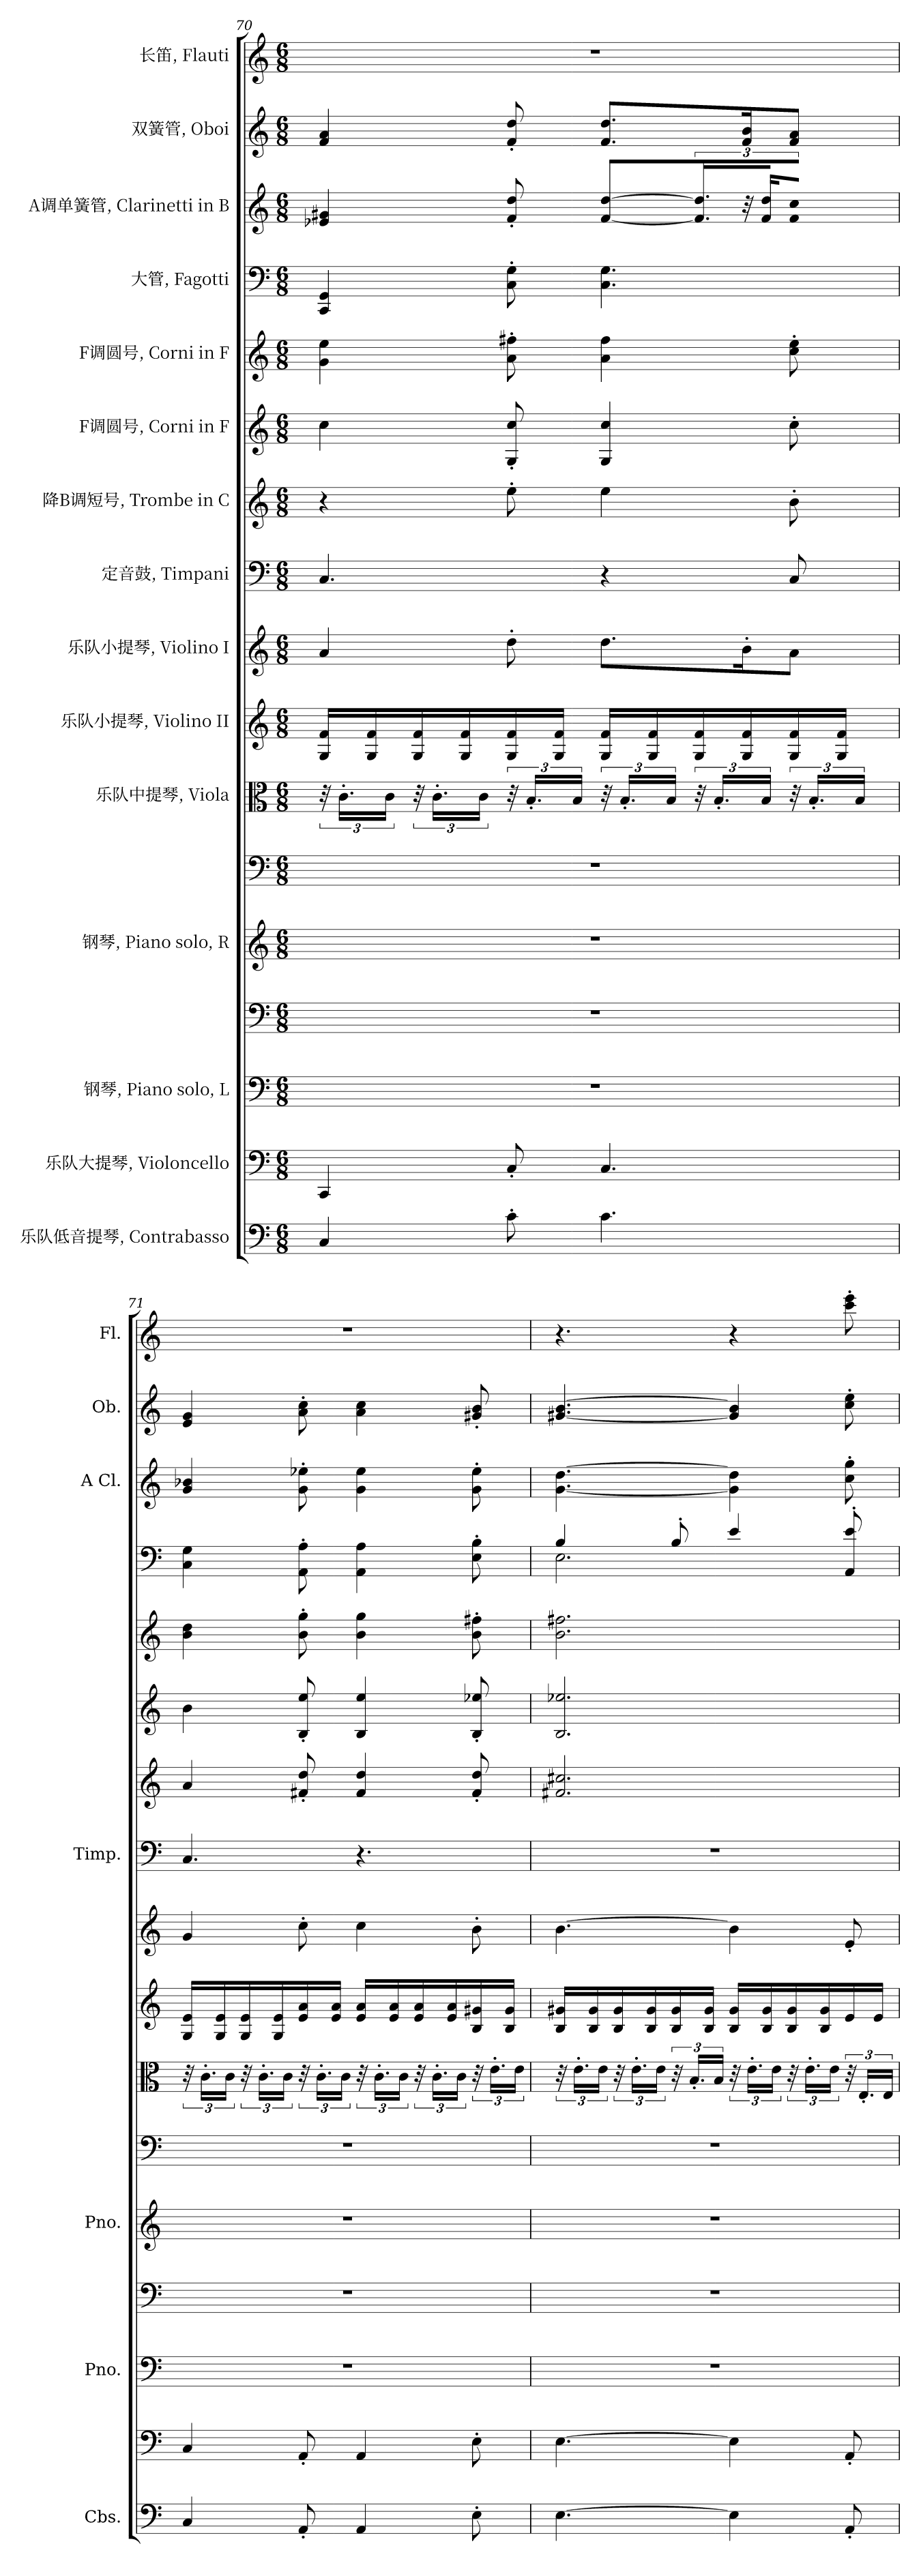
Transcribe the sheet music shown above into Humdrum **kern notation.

**kern	**kern	**kern	**kern	**kern	**kern	**kern	**kern	**kern	**kern	**kern	**kern	**kern	**kern	**kern	**kern	**kern
*part15	*part14	*part13	*part13	*part12	*part12	*part11	*part10	*part9	*part8	*part7	*part6	*part5	*part4	*part3	*part2	*part1
*staff17	*staff16	*staff15	*staff14	*staff13	*staff12	*staff11	*staff10	*staff9	*staff8	*staff7	*staff6	*staff5	*staff4	*staff3	*staff2	*staff1
*I"乐队低音提琴, Contrabasso	*I"乐队大提琴, Violoncello	*I"钢琴, Piano solo, L	*	*I"钢琴, Piano solo, R	*	*I"乐队中提琴, Viola	*I"乐队小提琴, Violino II	*I"乐队小提琴, Violino I	*I"定音鼓, Timpani	*I"降B调短号, Trombe in C	*I"F调圆号, Corni in F	*I"F调圆号, Corni in F	*I"大管, Fagotti	*I"A调单簧管, Clarinetti in B	*I"双簧管, Oboi	*I"长笛, Flauti
*I'Cbs.	*	*I'Pno.	*	*I'Pno.	*	*	*	*	*I'Timp.	*	*	*	*	*I'A Cl.	*I'Ob.	*I'Fl.
*clefF4	*clefF4	*clefF4	*clefF4	*clefG2	*clefF4	*clefC3	*clefG2	*clefG2	*clefF4	*clefG2	*clefG2	*clefG2	*clefF4	*clefG2	*clefG2	*clefG2
*ITrd7c12	*	*	*	*	*	*	*	*	*	*ITrd1c2	*ITrd4c7	*ITrd4c7	*	*ITrd2c3	*	*
*k[]	*k[]	*k[]	*k[]	*k[]	*k[]	*k[]	*k[]	*k[]	*k[]	*k[b-e-]	*k[b-]	*k[b-]	*k[]	*k[f#c#g#]	*k[]	*k[]
*M6/8	*M6/8	*M6/8	*M6/8	*M6/8	*M6/8	*M6/8	*M6/8	*M6/8	*M6/8	*M6/8	*M6/8	*M6/8	*M6/8	*M6/8	*M6/8	*M6/8
*MM139	*MM139	*MM139	*MM139	*MM139	*MM139	*MM139	*MM139	*MM139	*MM139	*MM139	*MM139	*MM139	*MM139	*MM139	*MM139	*MM139
=70	=70	=70	=70	=70	=70	=70	=70	=70	=70	=70	=70	=70	=70	=70	=70	=70
4CC/	4CC/	2.r	2.r	2.r	2.r	48r	16G/ 16f/LL	4a/	4.C/	4r	4f\	4c\ 4a\	4CC/ 4GG/	4cn/ 4e#X/	4f/ 4a/	2.r
.	.	.	.	.	.	24.c'\LL	.	.	.	.	.	.	.	.	.	.
.	.	.	.	.	.	.	16G/ 16f/	.	.	.	.	.	.	.	.	.
.	.	.	.	.	.	24c\JJ	.	.	.	.	.	.	.	.	.	.
.	.	.	.	.	.	48r	16G/ 16f/	.	.	.	.	.	.	.	.	.
.	.	.	.	.	.	24.c'\LL	.	.	.	.	.	.	.	.	.	.
.	.	.	.	.	.	.	16G/ 16f/	.	.	.	.	.	.	.	.	.
.	.	.	.	.	.	24c\JJ	.	.	.	.	.	.	.	.	.	.
8C'\	8C'/	.	.	.	.	48r	16G/ 16f/	8dd'\	.	8dd'\	8C/' 8f/'	8d\' 8bn\'	8C\' 8G\'	8d/' 8b/'	8f/' 8dd/'	.
.	.	.	.	.	.	24.B'/LL	.	.	.	.	.	.	.	.	.	.
.	.	.	.	.	.	.	16G/ 16f/JJ	.	.	.	.	.	.	.	.	.
.	.	.	.	.	.	24B/JJ	.	.	.	.	.	.	.	.	.	.
4.C\	4.C/	.	.	.	.	48r	16G/ 16f/LL	8.dd\L	4r	4dd\	4C/ 4f/	4d\ 4b\	4.C\ 4.G\	[8d/ [8b/L	8.f/ 8.dd/L	.
.	.	.	.	.	.	24.B'/LL	.	.	.	.	.	.	.	.	.	.
.	.	.	.	.	.	.	16G/ 16f/	.	.	.	.	.	.	.	.	.
.	.	.	.	.	.	24B/JJ	.	.	.	.	.	.	.	.	.	.
.	.	.	.	.	.	48r	16G/ 16f/	.	.	.	.	.	.	24.d/] 24.b/]Jk	.	.
.	.	.	.	.	.	24.B'/LL	.	.	.	.	.	.	.	.	.	.
.	.	.	.	.	.	.	16G/ 16f/	16b'\K	.	.	.	.	.	48r	16f/ 16b/K	.
.	.	.	.	.	.	24B/JJ	.	.	.	.	.	.	.	24d/ 24b/KL	.	.
.	.	.	.	.	.	48r	16G/ 16f/	8a\J	8C/	8a'\	8f'\	8f\' 8a\'	.	8d/ 8a/J	8f/ 8a/J	.
.	.	.	.	.	.	24.B'/LL	.	.	.	.	.	.	.	.	.	.
.	.	.	.	.	.	.	16G/ 16f/JJ	.	.	.	.	.	.	.	.	.
.	.	.	.	.	.	24B/JJ	.	.	.	.	.	.	.	.	.	.
!!LO:PB:g=z
=71	=71	=71	=71	=71	=71	=71	=71	=71	=71	=71	=71	=71	=71	=71	=71	=71
*	*	*	*	*	*	*	*	*	*	*	*	*	*	*	*	*MM139
4CC/	4C/	2.r	2.r	2.r	2.r	48r	16G/ 16e/LL	4g/	4.C/	4g/	4e\	4e\ 4g\	4C\ 4G\	4e/ 4gn/	4e/ 4g/	2.r
.	.	.	.	.	.	24.c'\LL	.	.	.	.	.	.	.	.	.	.
.	.	.	.	.	.	.	16G/ 16e/	.	.	.	.	.	.	.	.	.
.	.	.	.	.	.	24c\JJ	.	.	.	.	.	.	.	.	.	.
.	.	.	.	.	.	48r	16G/ 16e/	.	.	.	.	.	.	.	.	.
.	.	.	.	.	.	24.c'\LL	.	.	.	.	.	.	.	.	.	.
.	.	.	.	.	.	.	16G/ 16e/	.	.	.	.	.	.	.	.	.
.	.	.	.	.	.	24c\JJ	.	.	.	.	.	.	.	.	.	.
8AAA'/	8AA'/	.	.	.	.	48r	16e/ 16a/	8cc'\	.	8en/' 8cc/'	8E/' 8a/'	8e\' 8cc\'	8AA\' 8A\'	8e\' 8ccn\'	8a\' 8cc\'	.
.	.	.	.	.	.	24.c'\LL	.	.	.	.	.	.	.	.	.	.
.	.	.	.	.	.	.	16e/ 16a/JJ	.	.	.	.	.	.	.	.	.
.	.	.	.	.	.	24c\JJ	.	.	.	.	.	.	.	.	.	.
4AAA/	4AA/	.	.	.	.	48r	16e/ 16a/LL	4cc\	4.r	4e/ 4cc/	4E/ 4a/	4e\ 4cc\	4AA\ 4A\	4e\ 4cc\	4a\ 4cc\	.
.	.	.	.	.	.	24.c'\LL	.	.	.	.	.	.	.	.	.	.
.	.	.	.	.	.	.	16e/ 16a/	.	.	.	.	.	.	.	.	.
.	.	.	.	.	.	24c\JJ	.	.	.	.	.	.	.	.	.	.
.	.	.	.	.	.	48r	16e/ 16a/	.	.	.	.	.	.	.	.	.
.	.	.	.	.	.	24.c'\LL	.	.	.	.	.	.	.	.	.	.
.	.	.	.	.	.	.	16e/ 16a/	.	.	.	.	.	.	.	.	.
.	.	.	.	.	.	24c\JJ	.	.	.	.	.	.	.	.	.	.
8EE'\	8E'\	.	.	.	.	48r	16B/ 16g#X/	8b'\	.	8e/' 8cc/'	8E/' 8a-X/'	8e\' 8bn\'	8E\' 8B\'	8e\' 8cc\'	8g#X/' 8b/'	.
.	.	.	.	.	.	24.e'\LL	.	.	.	.	.	.	.	.	.	.
.	.	.	.	.	.	.	16B/ 16g#/JJ	.	.	.	.	.	.	.	.	.
.	.	.	.	.	.	24e\JJ	.	.	.	.	.	.	.	.	.	.
=72	=72	=72	=72	=72	=72	=72	=72	=72	=72	=72	=72	=72	=72	=72	=72	=72
*	*	*	*	*	*	*	*	*	*	*	*	*	*	*	*	*MM139
*	*	*	*	*	*	*	*	*	*	*	*	*	*^	*	*	*
[4.EE\	[4.E\	2.r	2.r	2.r	2.r	48r	16B/ 16g#X/LL	[4.b\	2.r	2.en/ 2.bn/	2.E/ 2.a-X/	2.e\ 2.bn\	4B/	2.E\	[4.e\ [4.b\	[4.g#X/ [4.b/	4.r
.	.	.	.	.	.	24.e'\LL	.	.	.	.	.	.	.	.	.	.	.
.	.	.	.	.	.	.	16B/ 16g#/	.	.	.	.	.	.	.	.	.	.
.	.	.	.	.	.	24e\JJ	.	.	.	.	.	.	.	.	.	.	.
.	.	.	.	.	.	48r	16B/ 16g#/	.	.	.	.	.	.	.	.	.	.
.	.	.	.	.	.	24.e'\LL	.	.	.	.	.	.	.	.	.	.	.
.	.	.	.	.	.	.	16B/ 16g#/	.	.	.	.	.	.	.	.	.	.
.	.	.	.	.	.	24e\JJ	.	.	.	.	.	.	.	.	.	.	.
.	.	.	.	.	.	48r	16B/ 16g#/	.	.	.	.	.	8B'/	.	.	.	.
.	.	.	.	.	.	24.B'/LL	.	.	.	.	.	.	.	.	.	.	.
.	.	.	.	.	.	.	16B/ 16g#/JJ	.	.	.	.	.	.	.	.	.	.
.	.	.	.	.	.	24B/JJ	.	.	.	.	.	.	.	.	.	.	.
*	*	*	*	*	*	*	*	*	*	*	*	*	*	*	*	*	*MM141
4EE\]	4E\]	.	.	.	.	48r	16B/ 16g#/LL	4b\]	.	.	.	.	4e/	.	4e\] 4b\]	4g#/] 4b/]	4r
.	.	.	.	.	.	24.e'\LL	.	.	.	.	.	.	.	.	.	.	.
.	.	.	.	.	.	.	16B/ 16g#/	.	.	.	.	.	.	.	.	.	.
.	.	.	.	.	.	24e\JJ	.	.	.	.	.	.	.	.	.	.	.
.	.	.	.	.	.	48r	16B/ 16g#/	.	.	.	.	.	.	.	.	.	.
.	.	.	.	.	.	24.e'\LL	.	.	.	.	.	.	.	.	.	.	.
.	.	.	.	.	.	.	16B/ 16g#/	.	.	.	.	.	.	.	.	.	.
.	.	.	.	.	.	24e\JJ	.	.	.	.	.	.	.	.	.	.	.
*	*	*	*	*	*	*	*	*	*	*	*	*	*	*	*	*	*MM149
8AAA'/	8AA'/	.	.	.	.	48r	16e/	8e'/	.	.	.	.	8AA/' 8e/'	.	8a\' 8ee\'	8cc\' 8ee\'	8ccc\' 8eee\'
.	.	.	.	.	.	24.E'/LL	.	.	.	.	.	.	.	.	.	.	.
.	.	.	.	.	.	.	16e/JJ	.	.	.	.	.	.	.	.	.	.
.	.	.	.	.	.	24E/JJ	.	.	.	.	.	.	.	.	.	.	.
*	*	*	*	*	*	*	*	*	*	*	*	*	*v	*v	*	*	*
=	=	=	=	=	=	=	=	=	=	=	=	=	=	=	=	=
*-	*-	*-	*-	*-	*-	*-	*-	*-	*-	*-	*-	*-	*-	*-	*-	*-
